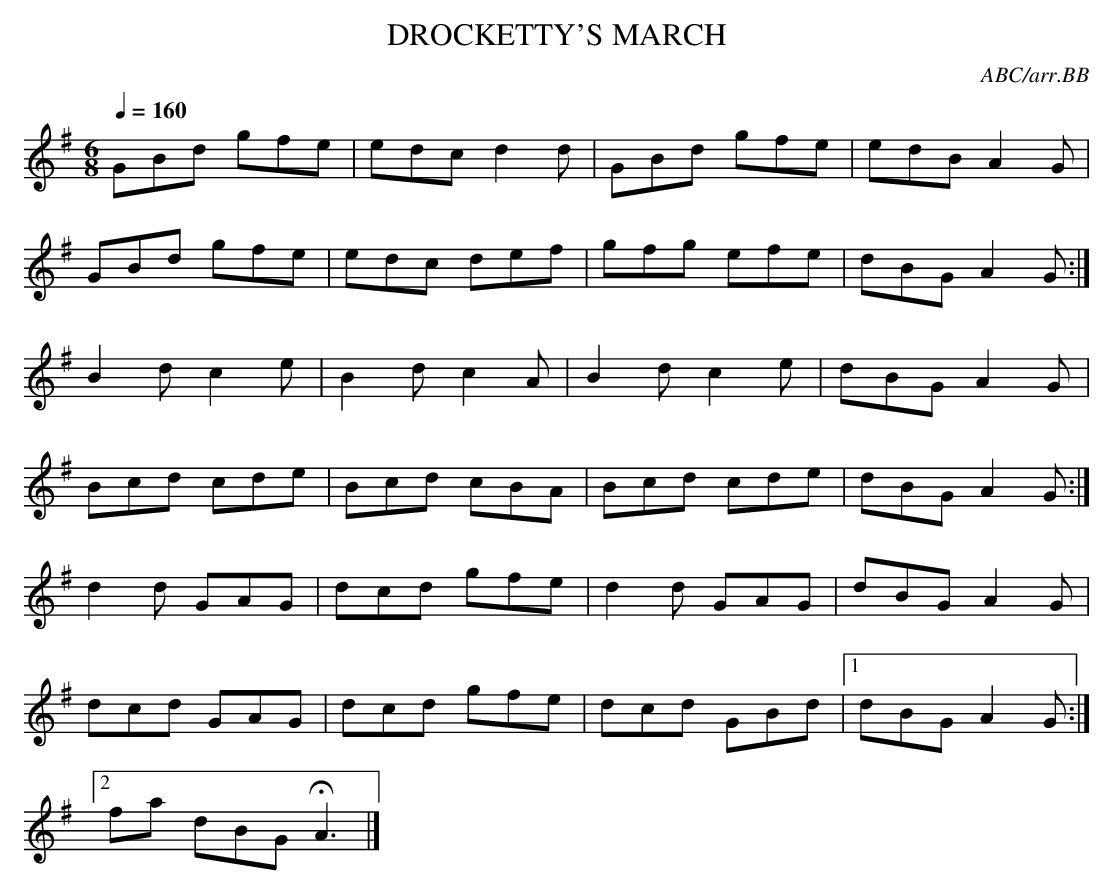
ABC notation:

X:1
T:DROCKETTY'S MARCH
C:ABC/arr.BB
Q:1/4=160
L:1/8
M:6/8
K:G
GBd gfe|edc d2d|GBd gfe|edB A2G |
GBd gfe|edc def|gfg efe|dBG A2G :|
B2d c2e|B2d c2A|B2d c2e|dBG A2G |
Bcd cde|Bcd cBA|Bcd cde|dBG A2G :|
d2d GAG|dcd gfe|d2d GAG|dBG A2G |
dcd GAG|dcd gfe|dcd GBd|1 dBG A2G :|
[2 final dBG HA3|]
